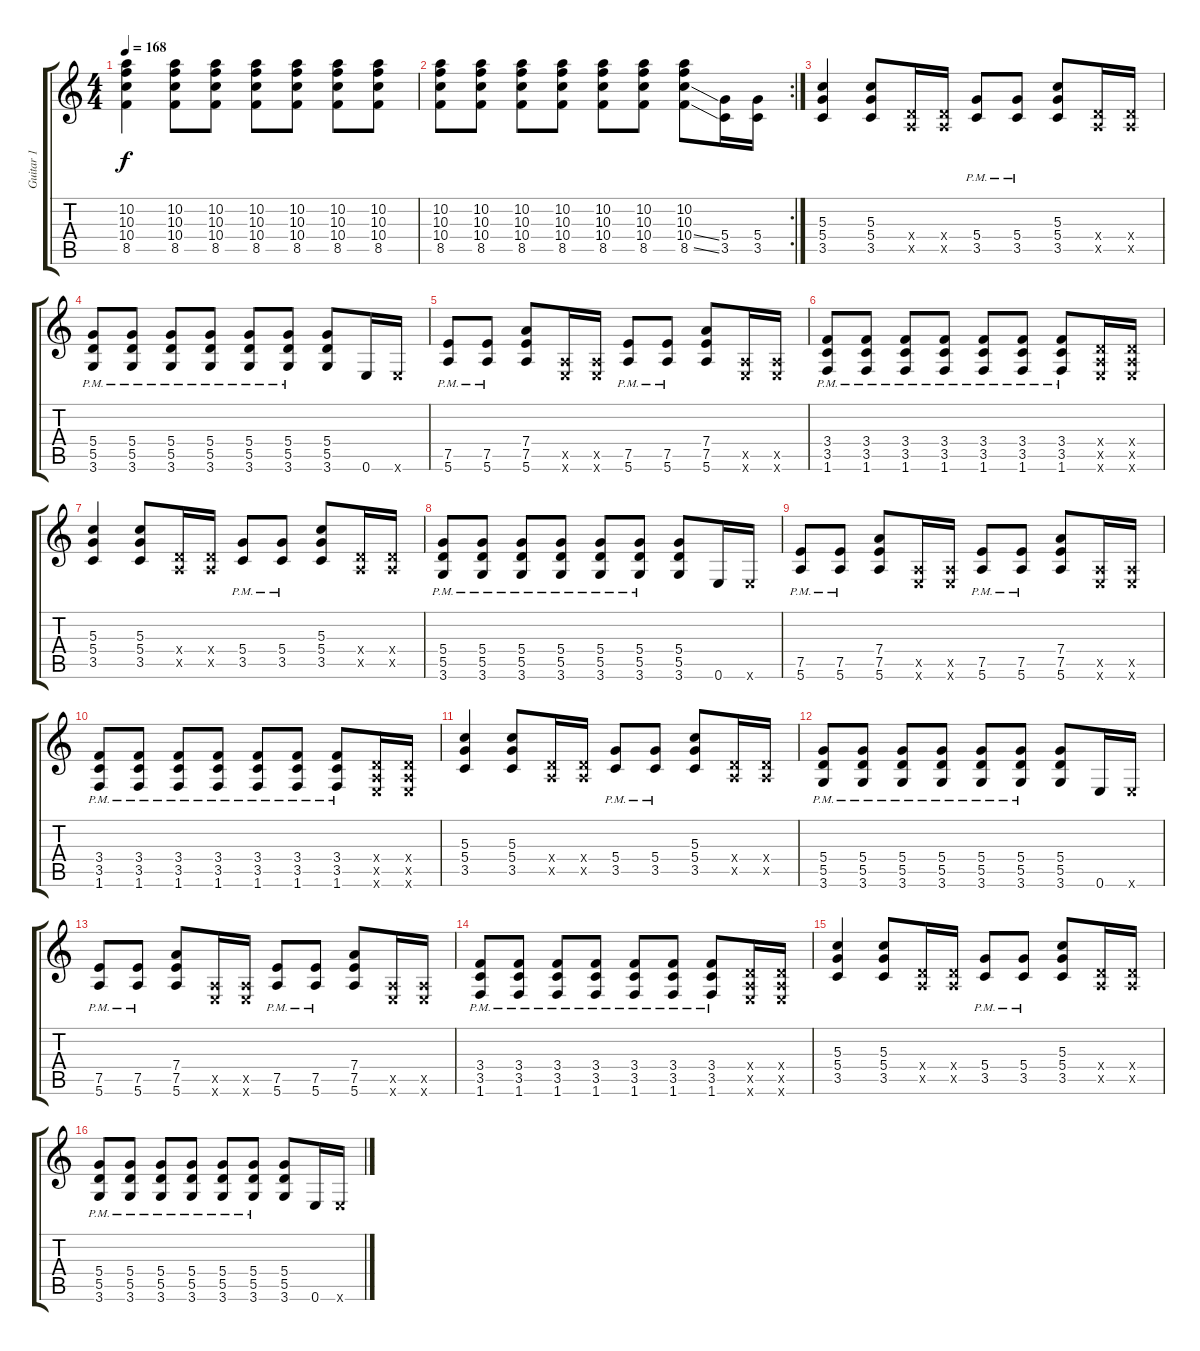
\track ("Guitar 1" "Guitar 1") {instrument overdrivenguitar}
\staff {score tabs}
\tuning (E4 B3 G3 D3 A2 E2) {hide}
\ts (4 4)
\tempo 168
\clef g2
\ks c
(10.2 10.3 10.4 8.5).4{dy f} (10.2 10.3 10.4 8.5).8 (10.2 10.3 10.4 8.5).8 (10.2 10.3 10.4 8.5).8 (10.2 10.3 10.4 8.5).8 (10.2 10.3 10.4 8.5).8 (10.2 10.3 10.4 8.5).8 |
\rc 2
(10.2 10.3 10.4 8.5).8 (10.2 10.3 10.4 8.5).8 (10.2 10.3 10.4 8.5).8 (10.2 10.3 10.4 8.5).8 (10.2 10.3 10.4 8.5).8 (10.2 10.3 10.4 8.5).8 (10.2 10.3 10.4{ss} 8.5{ss}).8 (5.4 3.5).16 (5.4 3.5).16 |
(5.3 5.4 3.5).4 (5.3 5.4 3.5).8 (0.4{x} 0.5{x}).16 (0.4{x} 0.5{x}).16 (5.4{pm} 3.5{pm}).8 (5.4{pm} 3.5{pm}).8 (5.3 5.4 3.5).8 (0.4{x} 0.5{x}).16 (0.4{x} 0.5{x}).16 |
(5.4{pm} 5.5{pm} 3.6{pm}).8 (5.4{pm} 5.5{pm} 3.6{pm}).8 (5.4{pm} 5.5{pm} 3.6{pm}).8 (5.4{pm} 5.5{pm} 3.6{pm}).8 (5.4{pm} 5.5{pm} 3.6{pm}).8 (5.4{pm} 5.5{pm} 3.6{pm}).8 (5.4 5.5 3.6).8 0.6.16 0.6{x}.16 |
(7.5{pm} 5.6{pm}).8 (7.5{pm} 5.6{pm}).8 (7.4 7.5 5.6).8 (0.5{x} 0.6{x}).16 (0.5{x} 0.6{x}).16 (7.5{pm} 5.6{pm}).8 (7.5{pm} 5.6{pm}).8 (7.4 7.5 5.6).8 (0.5{x} 0.6{x}).16 (0.5{x} 0.6{x}).16 |
(3.4{pm} 3.5{pm} 1.6{pm}).8 (3.4{pm} 3.5{pm} 1.6{pm}).8 (3.4{pm} 3.5{pm} 1.6{pm}).8 (3.4{pm} 3.5{pm} 1.6{pm}).8 (3.4{pm} 3.5{pm} 1.6{pm}).8 (3.4{pm} 3.5{pm} 1.6{pm}).8 (3.4{pm} 3.5{pm} 1.6{pm}).8 (0.4{x} 0.5{x} 0.6{x}).16 (0.4{x} 0.5{x} 0.6{x}).16 |
(5.3 5.4 3.5).4 (5.3 5.4 3.5).8 (0.4{x} 0.5{x}).16 (0.4{x} 0.5{x}).16 (5.4{pm} 3.5{pm}).8 (5.4{pm} 3.5{pm}).8 (5.3 5.4 3.5).8 (0.4{x} 0.5{x}).16 (0.4{x} 0.5{x}).16 |
(5.4{pm} 5.5{pm} 3.6{pm}).8 (5.4{pm} 5.5{pm} 3.6{pm}).8 (5.4{pm} 5.5{pm} 3.6{pm}).8 (5.4{pm} 5.5{pm} 3.6{pm}).8 (5.4{pm} 5.5{pm} 3.6{pm}).8 (5.4{pm} 5.5{pm} 3.6{pm}).8 (5.4 5.5 3.6).8 0.6.16 0.6{x}.16 |
(7.5{pm} 5.6{pm}).8 (7.5{pm} 5.6{pm}).8 (7.4 7.5 5.6).8 (0.5{x} 0.6{x}).16 (0.5{x} 0.6{x}).16 (7.5{pm} 5.6{pm}).8 (7.5{pm} 5.6{pm}).8 (7.4 7.5 5.6).8 (0.5{x} 0.6{x}).16 (0.5{x} 0.6{x}).16 |
(3.4{pm} 3.5{pm} 1.6{pm}).8 (3.4{pm} 3.5{pm} 1.6{pm}).8 (3.4{pm} 3.5{pm} 1.6{pm}).8 (3.4{pm} 3.5{pm} 1.6{pm}).8 (3.4{pm} 3.5{pm} 1.6{pm}).8 (3.4{pm} 3.5{pm} 1.6{pm}).8 (3.4{pm} 3.5{pm} 1.6{pm}).8 (0.4{x} 0.5{x} 0.6{x}).16 (0.4{x} 0.5{x} 0.6{x}).16 |
(5.3 5.4 3.5).4 (5.3 5.4 3.5).8 (0.4{x} 0.5{x}).16 (0.4{x} 0.5{x}).16 (5.4{pm} 3.5{pm}).8 (5.4{pm} 3.5{pm}).8 (5.3 5.4 3.5).8 (0.4{x} 0.5{x}).16 (0.4{x} 0.5{x}).16 |
(5.4{pm} 5.5{pm} 3.6{pm}).8 (5.4{pm} 5.5{pm} 3.6{pm}).8 (5.4{pm} 5.5{pm} 3.6{pm}).8 (5.4{pm} 5.5{pm} 3.6{pm}).8 (5.4{pm} 5.5{pm} 3.6{pm}).8 (5.4{pm} 5.5{pm} 3.6{pm}).8 (5.4 5.5 3.6).8 0.6.16 0.6{x}.16 |
(7.5{pm} 5.6{pm}).8 (7.5{pm} 5.6{pm}).8 (7.4 7.5 5.6).8 (0.5{x} 0.6{x}).16 (0.5{x} 0.6{x}).16 (7.5{pm} 5.6{pm}).8 (7.5{pm} 5.6{pm}).8 (7.4 7.5 5.6).8 (0.5{x} 0.6{x}).16 (0.5{x} 0.6{x}).16 |
(3.4{pm} 3.5{pm} 1.6{pm}).8 (3.4{pm} 3.5{pm} 1.6{pm}).8 (3.4{pm} 3.5{pm} 1.6{pm}).8 (3.4{pm} 3.5{pm} 1.6{pm}).8 (3.4{pm} 3.5{pm} 1.6{pm}).8 (3.4{pm} 3.5{pm} 1.6{pm}).8 (3.4{pm} 3.5{pm} 1.6{pm}).8 (0.4{x} 0.5{x} 0.6{x}).16 (0.4{x} 0.5{x} 0.6{x}).16 |
(5.3 5.4 3.5).4 (5.3 5.4 3.5).8 (0.4{x} 0.5{x}).16 (0.4{x} 0.5{x}).16 (5.4{pm} 3.5{pm}).8 (5.4{pm} 3.5{pm}).8 (5.3 5.4 3.5).8 (0.4{x} 0.5{x}).16 (0.4{x} 0.5{x}).16 |
(5.4{pm} 5.5{pm} 3.6{pm}).8 (5.4{pm} 5.5{pm} 3.6{pm}).8 (5.4{pm} 5.5{pm} 3.6{pm}).8 (5.4{pm} 5.5{pm} 3.6{pm}).8 (5.4{pm} 5.5{pm} 3.6{pm}).8 (5.4{pm} 5.5{pm} 3.6{pm}).8 (5.4 5.5 3.6).8 0.6.16 0.6{x}.16
